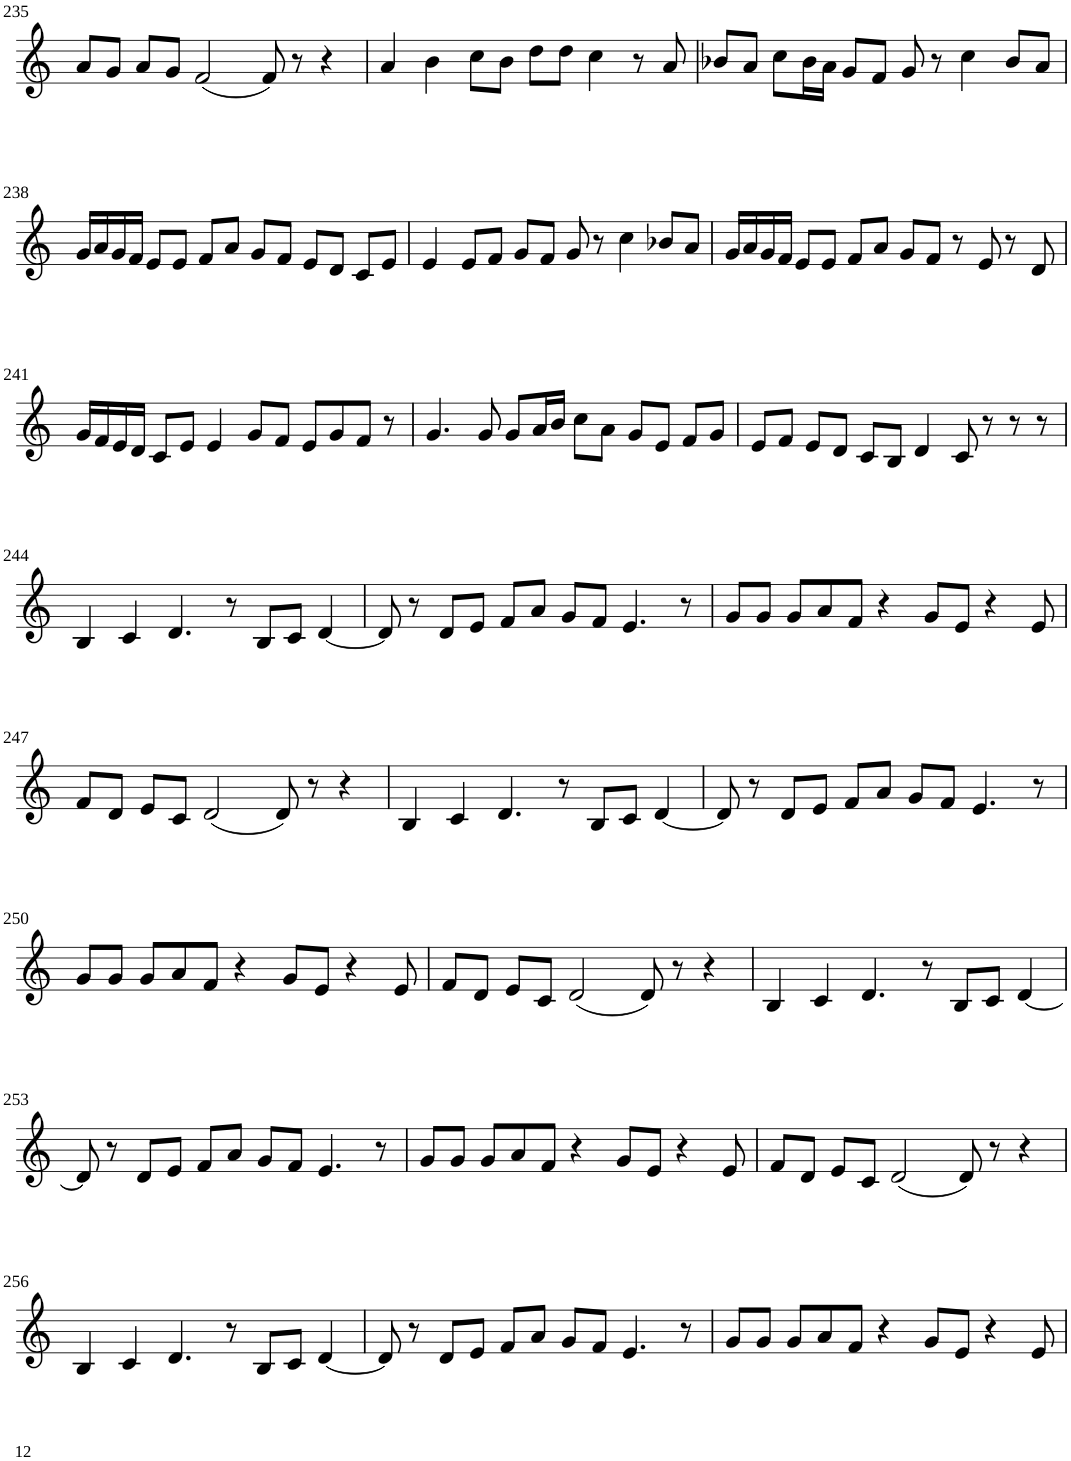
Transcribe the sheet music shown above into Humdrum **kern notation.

**kern
*part1
*staff1
*I"Violin
!!LO:PB:g=z
*clefG2
*k[]
*M6/4
=235
8a/L
8g/J
8a/L
8g/J
(2f/
8f/)
8r
4r
=236
4a/
4b\
8cc\L
8b\J
8dd\L
8dd\J
4cc\
8r
8a/
=237
8b-X/L
8a/J
8cc\L
16b-\L
16a\JJ
8g/L
8f/J
8g/
8r
4cc\
8b-/L
8a/J
!!LO:LB:g=z
=238
16g/LL
16a/
16g/
16f/JJ
8e/L
8e/J
8f/L
8a/J
8g/L
8f/J
8e/L
8d/J
8c/L
8e/J
=239
4e/
8e/L
8f/J
8g/L
8f/J
8g/
8r
4cc\
8b-X/L
8a/J
=240
16g/LL
16a/
16g/
16f/JJ
8e/L
8e/J
8f/L
8a/J
8g/L
8f/J
8r
8e/
8r
8d/
!!LO:LB:g=z
=241
16g/LL
16f/
16e/
16d/JJ
8c/L
8e/J
4e/
8g/L
8f/J
8e/L
8g/
8f/J
8r
=242
4.g/
8g/
8g/L
16a/L
16b/JJ
8cc\L
8a\J
8g/L
8e/J
8f/L
8g/J
=243
8e/L
8f/J
8e/L
8d/J
8c/L
8B/J
4d/
8c/
8r
8r
8r
!!LO:LB:g=z
=244
4B/
4c/
4.d/
8r
8B/L
8c/J
[4d/
=245
8d/]
8r
8d/L
8e/J
8f/L
8a/J
8g/L
8f/J
4.e/
8r
=246
8g/L
8g/J
8g/L
8a/
8f/J
4r
8g/L
8e/J
4r
8e/
!!LO:LB:g=z
=247
8f/L
8d/J
8e/L
8c/J
(2d/
8d/)
8r
4r
=248
4B/
4c/
4.d/
8r
8B/L
8c/J
[4d/
=249
8d/]
8r
8d/L
8e/J
8f/L
8a/J
8g/L
8f/J
4.e/
8r
!!LO:LB:g=z
=250
8g/L
8g/J
8g/L
8a/
8f/J
4r
8g/L
8e/J
4r
8e/
=251
8f/L
8d/J
8e/L
8c/J
(2d/
8d/)
8r
4r
=252
4B/
4c/
4.d/
8r
8B/L
8c/J
[4d/
!!LO:LB:g=z
=253
8d/]
8r
8d/L
8e/J
8f/L
8a/J
8g/L
8f/J
4.e/
8r
=254
8g/L
8g/J
8g/L
8a/
8f/J
4r
8g/L
8e/J
4r
8e/
=255
8f/L
8d/J
8e/L
8c/J
(2d/
8d/)
8r
4r
!!LO:LB:g=z
=256
4B/
4c/
4.d/
8r
8B/L
8c/J
[4d/
=257
8d/]
8r
8d/L
8e/J
8f/L
8a/J
8g/L
8f/J
4.e/
8r
=258
8g/L
8g/J
8g/L
8a/
8f/J
4r
8g/L
8e/J
4r
8e/
=
*-
